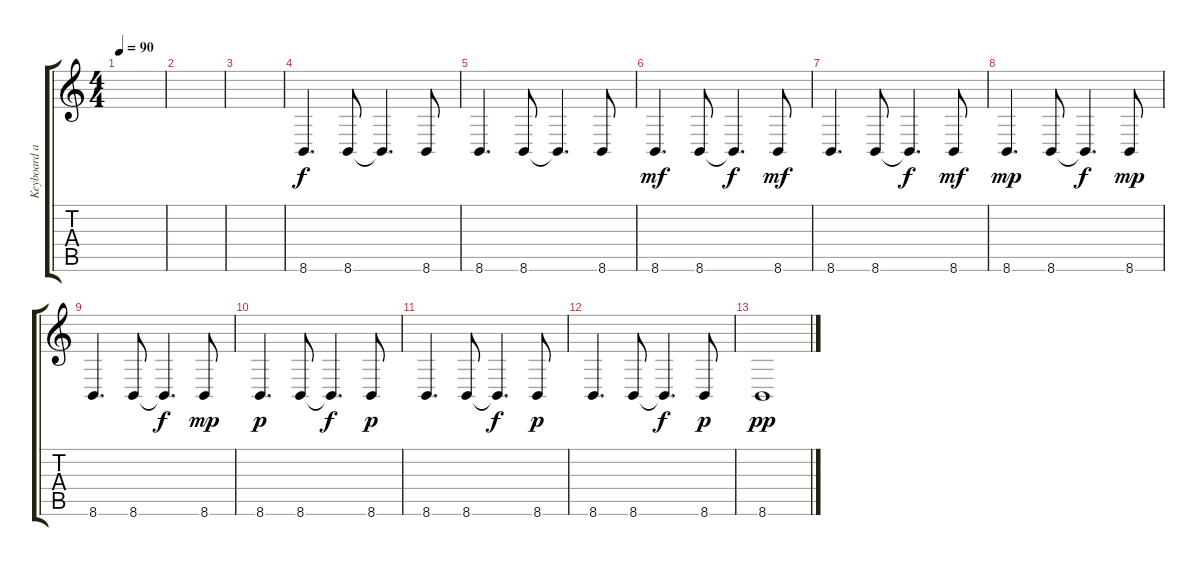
\track ("Keyboard arr. for guitar" "Keyboard a") {instrument acousticgrandpiano}
\staff {score tabs}
\tuning (Eb4 Bb3 Gb3 Db3 Ab2 Eb2) {hide}
\ts (4 4)
\tempo 90
\clef g2
\ks c
|
|
|
8.6.4{d} 8.6.8 8.6{t}.4{d} 8.6.8 |
8.6.4{d} 8.6.8 8.6{t}.4{d} 8.6.8 |
8.6.4{d dy mf} 8.6.8 8.6{t}.4{d dy f} 8.6.8{dy mf} |
8.6.4{d} 8.6.8 8.6{t}.4{d dy f} 8.6.8{dy mf} |
8.6.4{d dy mp} 8.6.8 8.6{t}.4{d dy f} 8.6.8{dy mp} |
8.6.4{d} 8.6.8 8.6{t}.4{d dy f} 8.6.8{dy mp} |
8.6.4{d dy p} 8.6.8 8.6{t}.4{d dy f} 8.6.8{dy p} |
8.6.4{d} 8.6.8 8.6{t}.4{d dy f} 8.6.8{dy p} |
8.6.4{d} 8.6.8 8.6{t}.4{d dy f} 8.6.8{dy p} |
8.6.1{dy pp}
